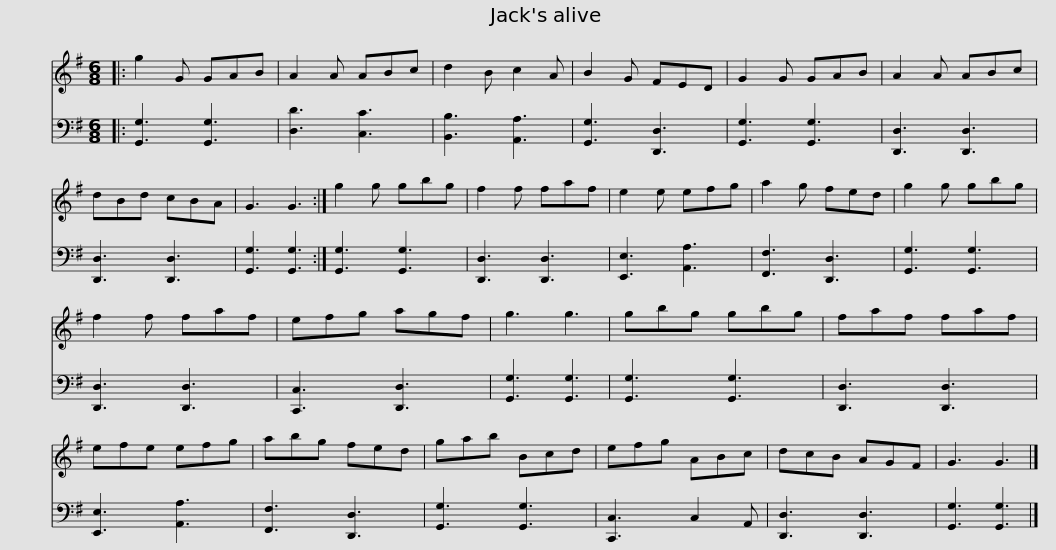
X:1
%%score 1 2
L:1/8
M:6/8
I:linebreak $
K:G
V:1 treble
V:2 bass
V:1
|: g2 G GAB | A2 A ABc | d2 B c2 A | B2 G FED | G2 G GAB | %5
 A2 A ABc | dBd cBA | G3 G3 :|$ g2 g gbg | f2 f faf | %10
 e2 e efg | a2 g fed | g2 g gbg | f2 f faf | efg agf | %15
 g3 g3 |$ gbg gbg | faf faf | efe efg | abg fed | %20
 gab Bcd | efg ABc | dcB AGF |$ G3 G3 |] %24
V:2
|: [G,,G,]3 [G,,G,]3 | [D,D]3 [C,C]3 | [B,,B,]3 [A,,A,]3 | [G,,G,]3 [D,,D,]3 | [G,,G,]3 [G,,G,]3 | %5
 [D,,D,]3 [D,,D,]3 | [D,,D,]3 [D,,D,]3 | [G,,G,]3 [G,,G,]3 :|$ [G,,G,]3 [G,,G,]3 | [D,,D,]3 [D,,D,]3 | %10
 [E,,E,]3 [A,,A,]3 | [F,,F,]3 [D,,D,]3 | [G,,G,]3 [G,,G,]3 | [D,,D,]3 [D,,D,]3 | [C,,C,]3 [D,,D,]3 | %15
 [G,,G,]3 [G,,G,]3 |$ [G,,G,]3 [G,,G,]3 | [D,,D,]3 [D,,D,]3 | [E,,E,]3 [A,,A,]3 | [F,,F,]3 [D,,D,]3 | %20
 [G,,G,]3 [G,,G,]3 | [C,,C,]3 C,2 A,, | [D,,D,]3 [D,,D,]3 |$ [G,,G,]3 [G,,G,]3 |] %24
